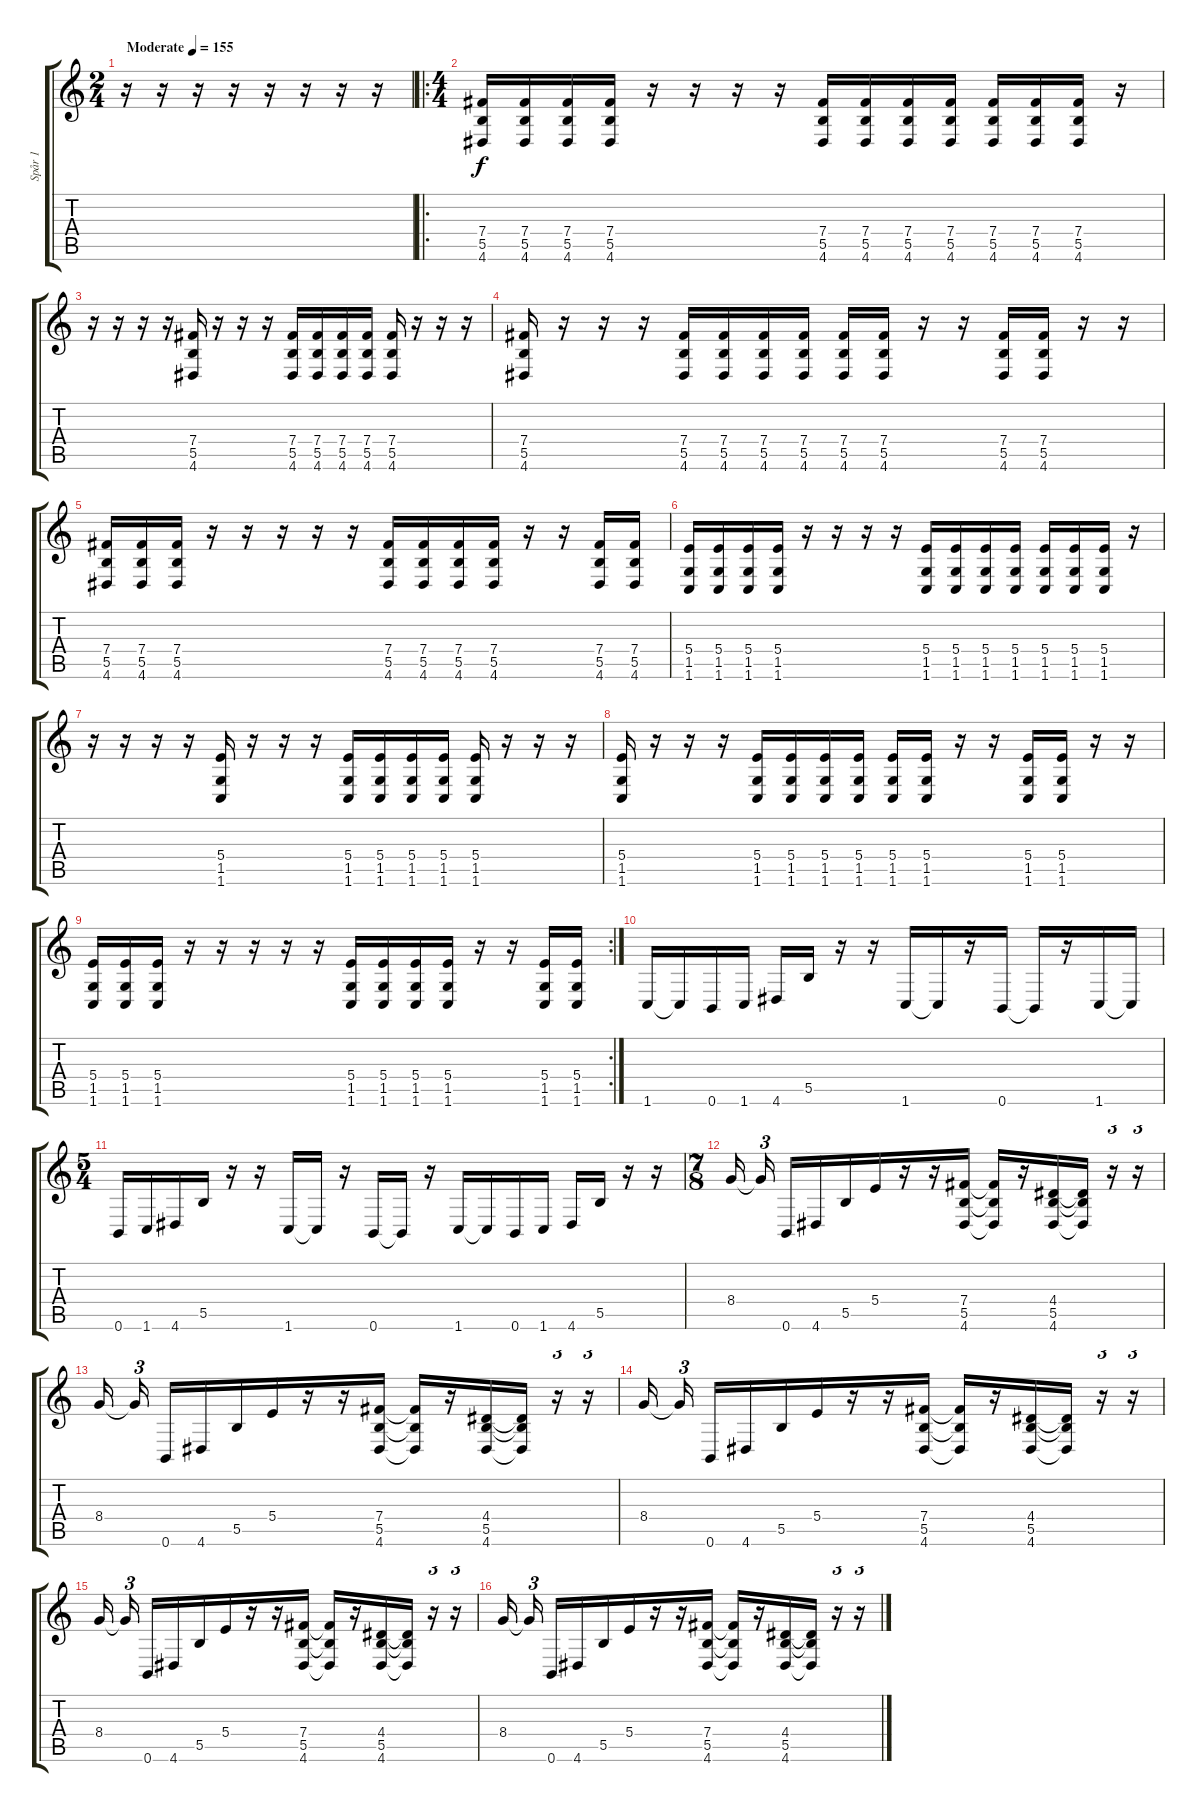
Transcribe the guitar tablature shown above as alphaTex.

\track ("Spår 1" "Spår 1") {instrument distortionguitar}
\staff {score tabs}
\tuning (Db4 Ab3 E3 B2 Gb2 B1) {hide}
\ts (2 4)
\tempo (155 "Moderate")
\clef g2
\ks c
r.16{dy f instrument distortionguitar} r.16 r.16 r.16 r.16 r.16 r.16 r.16 |
\ro
\ts (4 4)
(7.4 5.5 4.6).16 (7.4 5.5 4.6).16 (7.4 5.5 4.6).16 (7.4 5.5 4.6).16 r.16 r.16 r.16 r.16 (7.4 5.5 4.6).16 (7.4 5.5 4.6).16 (7.4 5.5 4.6).16 (7.4 5.5 4.6).16 (7.4 5.5 4.6).16 (7.4 5.5 4.6).16 (7.4 5.5 4.6).16 r.16 |
r.16 r.16 r.16 r.16 (7.4 5.5 4.6).16 r.16 r.16 r.16 (7.4 5.5 4.6).16 (7.4 5.5 4.6).16 (7.4 5.5 4.6).16 (7.4 5.5 4.6).16 (7.4 5.5 4.6).16 r.16 r.16 r.16 |
(7.4 5.5 4.6).16 r.16 r.16 r.16 (7.4 5.5 4.6).16 (7.4 5.5 4.6).16 (7.4 5.5 4.6).16 (7.4 5.5 4.6).16 (7.4 5.5 4.6).16 (7.4 5.5 4.6).16 r.16 r.16 (7.4 5.5 4.6).16 (7.4 5.5 4.6).16 r.16 r.16 |
(7.4 5.5 4.6).16 (7.4 5.5 4.6).16 (7.4 5.5 4.6).16 r.16 r.16 r.16 r.16 r.16 (7.4 5.5 4.6).16 (7.4 5.5 4.6).16 (7.4 5.5 4.6).16 (7.4 5.5 4.6).16 r.16 r.16 (7.4 5.5 4.6).16 (7.4 5.5 4.6).16 |
(5.4 1.5 1.6).16 (5.4 1.5 1.6).16 (5.4 1.5 1.6).16 (5.4 1.5 1.6).16 r.16 r.16 r.16 r.16 (5.4 1.5 1.6).16 (5.4 1.5 1.6).16 (5.4 1.5 1.6).16 (5.4 1.5 1.6).16 (5.4 1.5 1.6).16 (5.4 1.5 1.6).16 (5.4 1.5 1.6).16 r.16 |
r.16 r.16 r.16 r.16 (5.4 1.5 1.6).16 r.16 r.16 r.16 (5.4 1.5 1.6).16 (5.4 1.5 1.6).16 (5.4 1.5 1.6).16 (5.4 1.5 1.6).16 (5.4 1.5 1.6).16 r.16 r.16 r.16 |
(5.4 1.5 1.6).16 r.16 r.16 r.16 (5.4 1.5 1.6).16 (5.4 1.5 1.6).16 (5.4 1.5 1.6).16 (5.4 1.5 1.6).16 (5.4 1.5 1.6).16 (5.4 1.5 1.6).16 r.16 r.16 (5.4 1.5 1.6).16 (5.4 1.5 1.6).16 r.16 r.16 |
\rc 2
(5.4 1.5 1.6).16 (5.4 1.5 1.6).16 (5.4 1.5 1.6).16 r.16 r.16 r.16 r.16 r.16 (5.4 1.5 1.6).16 (5.4 1.5 1.6).16 (5.4 1.5 1.6).16 (5.4 1.5 1.6).16 r.16 r.16 (5.4 1.5 1.6).16 (5.4 1.5 1.6).16 |
1.6.16 1.6{t}.16 0.6.16 1.6.16 4.6.16 5.5.16 r.16 r.16 1.6.16 1.6{t}.16 r.16 0.6.16 0.6{t}.16 r.16 1.6.16 1.6{t}.16 |
\ts (5 4)
0.6.16 1.6.16 4.6.16 5.5.16 r.16 r.16 1.6.16 1.6{t}.16 r.16 0.6.16 0.6{t}.16 r.16 1.6.16 1.6{t}.16 0.6.16 1.6.16 4.6.16 5.5.16 r.16 r.16 |
\ts (7 8)
8.4.16{beam splitsecondary} 8.4{t}.16{tu (3 2)} 0.6.16 4.6.16 5.5.16 5.4.16 r.16 r.16 (7.4 5.5 4.6).16 (7.4{t} 5.5{t} 4.6{t}).16 r.16 (4.4 5.5 4.6).16 (4.4{t} 5.5{t} 4.6{t}).16 r.16{tu (3 2)} r.16{tu (3 2)} |
8.4.16{beam splitsecondary} 8.4{t}.16{tu (3 2)} 0.6.16 4.6.16 5.5.16 5.4.16 r.16 r.16 (7.4 5.5 4.6).16 (7.4{t} 5.5{t} 4.6{t}).16 r.16 (4.4 5.5 4.6).16 (4.4{t} 5.5{t} 4.6{t}).16 r.16{tu (3 2)} r.16{tu (3 2)} |
8.4.16{beam splitsecondary} 8.4{t}.16{tu (3 2)} 0.6.16 4.6.16 5.5.16 5.4.16 r.16 r.16 (7.4 5.5 4.6).16 (7.4{t} 5.5{t} 4.6{t}).16 r.16 (4.4 5.5 4.6).16 (4.4{t} 5.5{t} 4.6{t}).16 r.16{tu (3 2)} r.16{tu (3 2)} |
8.4.16{beam splitsecondary} 8.4{t}.16{tu (3 2)} 0.6.16 4.6.16 5.5.16 5.4.16 r.16 r.16 (7.4 5.5 4.6).16 (7.4{t} 5.5{t} 4.6{t}).16 r.16 (4.4 5.5 4.6).16 (4.4{t} 5.5{t} 4.6{t}).16 r.16{tu (3 2)} r.16{tu (3 2)} |
8.4.16{beam splitsecondary} 8.4{t}.16{tu (3 2)} 0.6.16 4.6.16 5.5.16 5.4.16 r.16 r.16 (7.4 5.5 4.6).16 (7.4{t} 5.5{t} 4.6{t}).16 r.16 (4.4 5.5 4.6).16 (4.4{t} 5.5{t} 4.6{t}).16 r.16{tu (3 2)} r.16{tu (3 2)}
